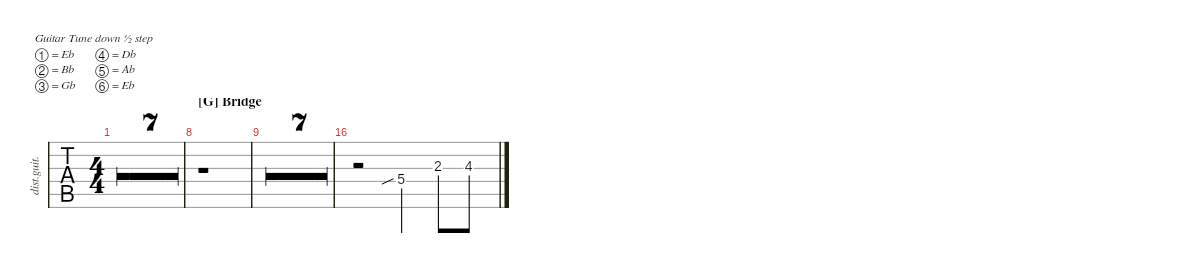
\defaultSystemsLayout 4
\hideDynamics
\bracketExtendMode nobrackets
\otherSystemsTrackNameOrientation horizontal
\track ("Lead Guitar 2" "dist.guit.") {multiBarRest instrument distortionguitar}
\staff {tabs}
\tuning (Eb4 Bb3 Gb3 Db3 Ab2 Eb2)
\ts (4 4)
\tempo 148
\clef g2
\ks eminor
r.1{dy mf} |
r.1 |
r.1 |
r.1 |
r.1 |
r.1 |
r.1 |
\section ("G" "Bridge")
r.1 |
r.1 |
r.1 |
r.1 |
r.1 |
r.1 |
r.1 |
r.1 |
r.2 5.4{sib acc #}.4 2.3{acc #}.8 4.3{acc #}.8
